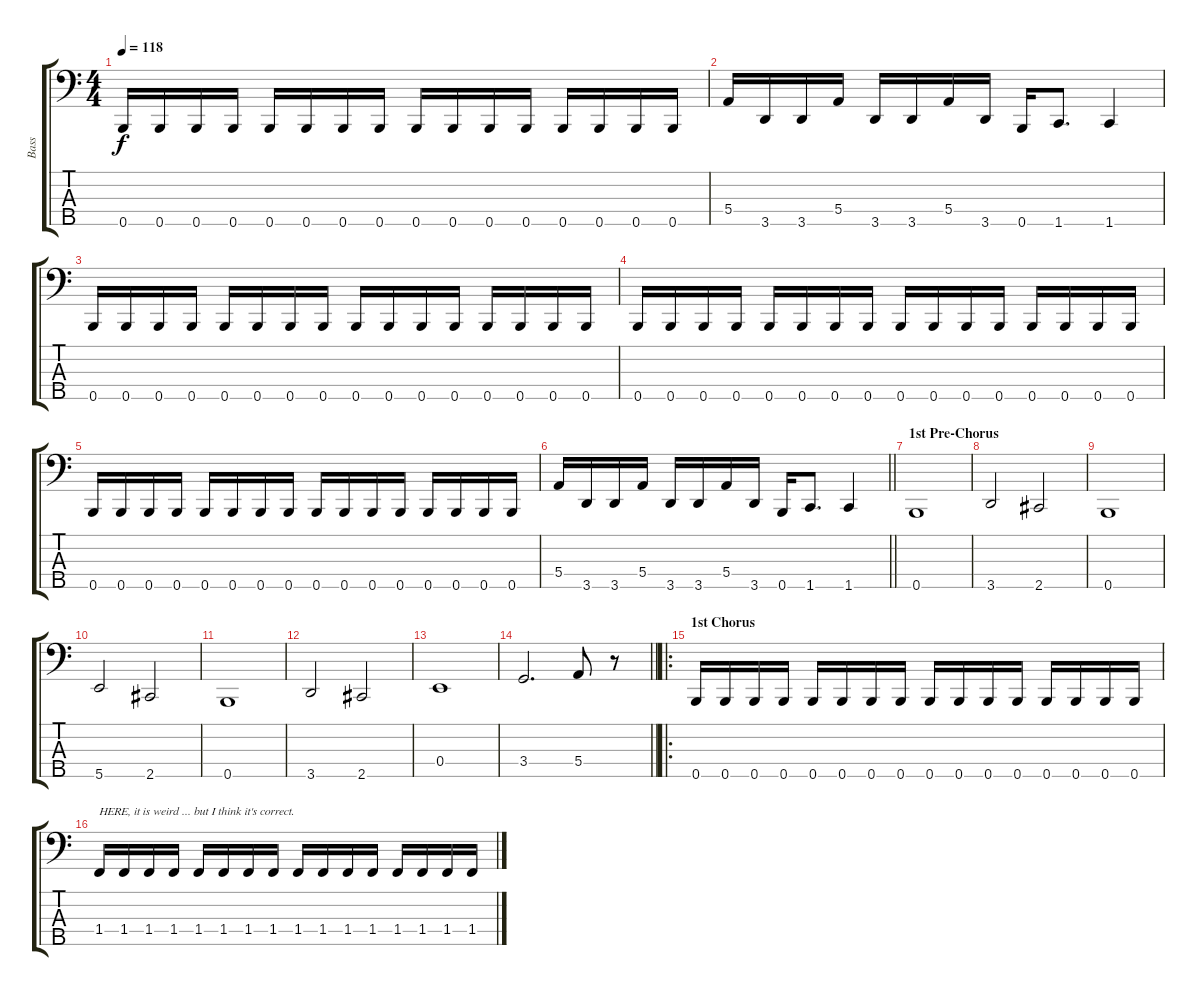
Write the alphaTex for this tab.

\track ("Bass" "Bass") {instrument electricbasspick}
\staff {score tabs}
\tuning (G2 D2 A1 E1 B0) {hide}
\ts (4 4)
\tempo 118
\clef f4
\ks c
0.5.16{dy f} 0.5.16 0.5.16 0.5.16 0.5.16 0.5.16 0.5.16 0.5.16 0.5.16 0.5.16 0.5.16 0.5.16 0.5.16 0.5.16 0.5.16 0.5.16 |
5.4.16 3.5.16 3.5.16 5.4.16 3.5.16 3.5.16 5.4.16 3.5.16 0.5.16 1.5.8{d} 1.5.4 |
0.5.16 0.5.16 0.5.16 0.5.16 0.5.16 0.5.16 0.5.16 0.5.16 0.5.16 0.5.16 0.5.16 0.5.16 0.5.16 0.5.16 0.5.16 0.5.16 |
0.5.16 0.5.16 0.5.16 0.5.16 0.5.16 0.5.16 0.5.16 0.5.16 0.5.16 0.5.16 0.5.16 0.5.16 0.5.16 0.5.16 0.5.16 0.5.16 |
0.5.16 0.5.16 0.5.16 0.5.16 0.5.16 0.5.16 0.5.16 0.5.16 0.5.16 0.5.16 0.5.16 0.5.16 0.5.16 0.5.16 0.5.16 0.5.16 |
\barLineRight lightlight
5.4.16 3.5.16 3.5.16 5.4.16 3.5.16 3.5.16 5.4.16 3.5.16 0.5.16 1.5.8{d} 1.5.4 |
\section ("" "1st Pre-Chorus")
0.5.1 |
3.5.2 2.5.2 |
0.5.1 |
5.5.2 2.5.2 |
0.5.1 |
3.5.2 2.5.2 |
0.4.1 |
\barLineRight lightlight
3.4.2{d} 5.4.8 r.8 |
\ro
\section ("" "1st Chorus")
0.5.16 0.5.16 0.5.16 0.5.16 0.5.16 0.5.16 0.5.16 0.5.16 0.5.16 0.5.16 0.5.16 0.5.16 0.5.16 0.5.16 0.5.16 0.5.16 |
1.4.16{txt "HERE, it is weird ... but I think it's correct."} 1.4.16 1.4.16 1.4.16 1.4.16 1.4.16 1.4.16 1.4.16 1.4.16 1.4.16 1.4.16 1.4.16 1.4.16 1.4.16 1.4.16 1.4.16
